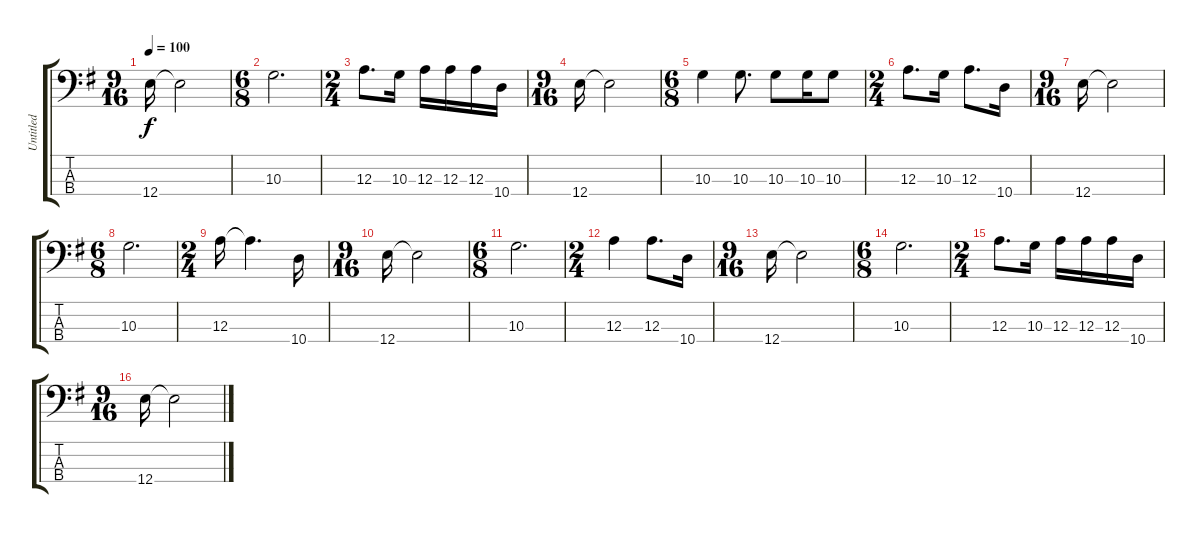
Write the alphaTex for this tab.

\track ("Untitled" "Untitled") {instrument electricbassfinger}
\staff {score tabs}
\tuning (G2 D2 A1 E1) {hide}
\ts (9 16)
\tempo 100
\clef f4
\ks g
12.4.16{dy f} 12.4{t}.2 |
\ts (6 8)
10.3.2{d} |
\ts (2 4)
12.3.8{d} 10.3.16 12.3.16 12.3.16 12.3.16 10.4.16 |
\ts (9 16)
12.4.16 12.4{t}.2 |
\ts (6 8)
10.3.4 10.3.8{d} 10.3.8 10.3.16 10.3.8 |
\ts (2 4)
12.3.8{d} 10.3.16 12.3.8{d} 10.4.16 |
\ts (9 16)
12.4.16 12.4{t}.2 |
\ts (6 8)
10.3.2{d} |
\ts (2 4)
12.3.16 12.3{t}.4{d} 10.4.16 |
\ts (9 16)
12.4.16 12.4{t}.2 |
\ts (6 8)
10.3.2{d} |
\ts (2 4)
12.3.4 12.3.8{d} 10.4.16 |
\ts (9 16)
12.4.16 12.4{t}.2 |
\ts (6 8)
10.3.2{d} |
\ts (2 4)
12.3.8{d} 10.3.16 12.3.16 12.3.16 12.3.16 10.4.16 |
\ts (9 16)
12.4.16 12.4{t}.2
